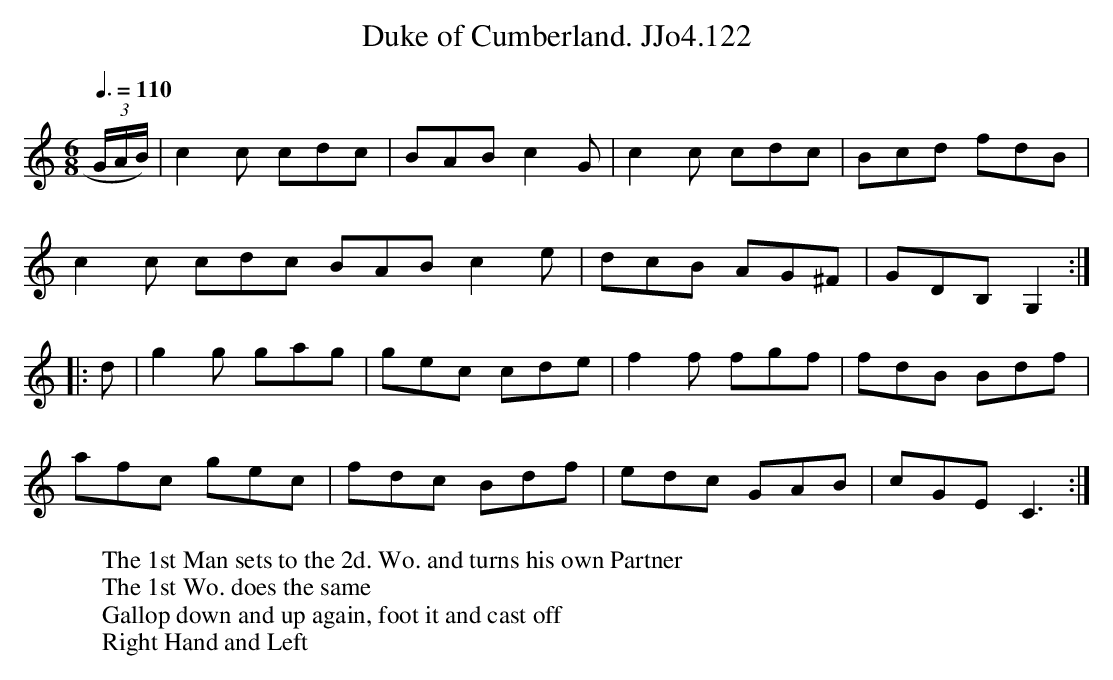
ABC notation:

X:1
T:Duke of Cumberland. JJo4.122
M:6/8
Q:3/8=110
L:1/8
K:C
(3G/A/B/)|c2c cdc | BAB c2G | c2c cdc | Bcd fdB |
c2c cdc BAB c2e | dcB AG^F | GDB,G,2 :|
|: d |g2g gag | gec cde | f2f fgf | fdB Bdf |
afc gec | fdc Bdf | edc GAB | cGE C3:|
W:The 1st Man sets to the 2d. Wo. and turns his own Partner
W:The 1st Wo. does the same
W:Gallop down and up again, foot it and cast off
W:Right Hand and Left
